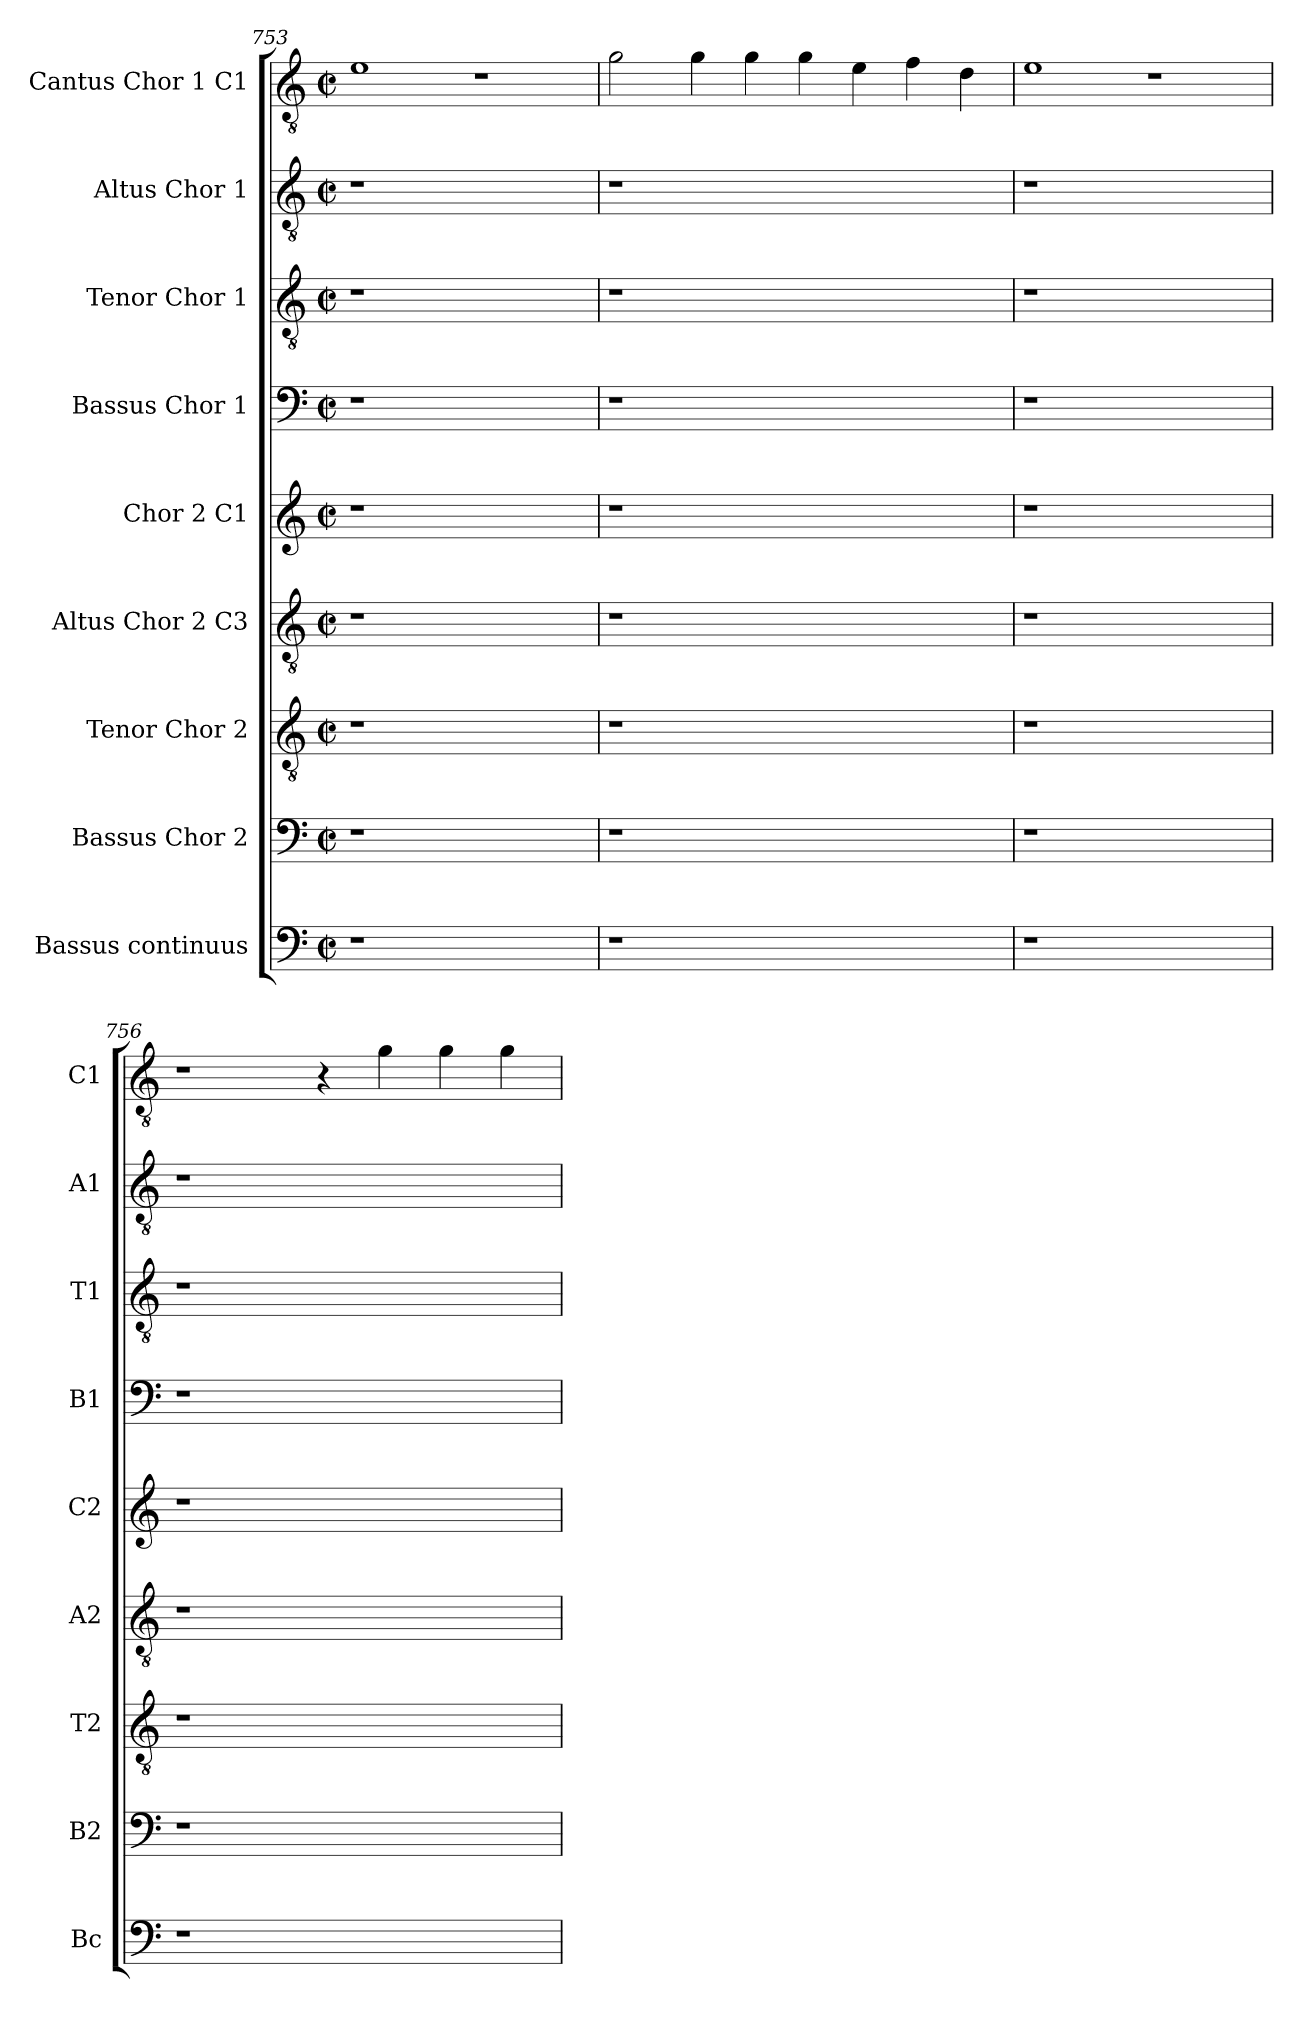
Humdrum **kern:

**kern	**kern	**kern	**kern	**kern	**kern	**kern	**kern	**kern
*part9	*part8	*part7	*part6	*part5	*part4	*part3	*part2	*part1
*staff9	*staff8	*staff7	*staff6	*staff5	*staff4	*staff3	*staff2	*staff1
*I"Bassus continuus	*I"Bassus Chor 2	*I"Tenor Chor 2	*I"Altus Chor 2 C3	*I"Chor 2 C1	*I"Bassus Chor 1	*I"Tenor Chor 1	*I"Altus Chor 1	*I"Cantus Chor 1 C1
*I'Bc	*I'B2	*I'T2	*I'A2	*I'C2	*I'B1	*I'T1	*I'A1	*I'C1
*clefF4	*clefF4	*clefGv2	*clefGv2	*clefG2	*clefF4	*clefGv2	*clefGv2	*clefGv2
*ITrd7c12	*	*	*	*	*	*	*	*
*k[]	*k[]	*k[]	*k[]	*k[]	*k[]	*k[]	*k[]	*k[]
*C:	*C:	*C:	*C:	*C:	*C:	*C:	*C:	*C:
*M2/2	*M2/2	*M2/2	*M2/2	*M2/2	*M2/2	*M2/2	*M2/2	*M2/2
*met(c|)	*met(c|)	*met(c|)	*met(c|)	*met(c|)	*met(c|)	*met(c|)	*met(c|)	*met(c|)
=753	=753	=753	=753	=753	=753	=753	=753	=753
1r	1r	1r	1r	1r	1r	1r	1r	1e
1ryy	1ryy	1ryy	1ryy	1ryy	1ryy	1ryy	1ryy	1r
!!LO:LB:g=z
=754	=754	=754	=754	=754	=754	=754	=754	=754
1r	1r	1r	1r	1r	1r	1r	1r	2g\
.	.	.	.	.	.	.	.	4g\
.	.	.	.	.	.	.	.	4g\
1ryy	1ryy	1ryy	1ryy	1ryy	1ryy	1ryy	1ryy	4g\
.	.	.	.	.	.	.	.	4e\
.	.	.	.	.	.	.	.	4f\
.	.	.	.	.	.	.	.	4d\
=755	=755	=755	=755	=755	=755	=755	=755	=755
1r	1r	1r	1r	1r	1r	1r	1r	1e
1ryy	1ryy	1ryy	1ryy	1ryy	1ryy	1ryy	1ryy	1r
=756	=756	=756	=756	=756	=756	=756	=756	=756
1r	1r	1r	1r	1r	1r	1r	1r	1r
1ryy	1ryy	1ryy	1ryy	1ryy	1ryy	1ryy	1ryy	4r
.	.	.	.	.	.	.	.	4g\
.	.	.	.	.	.	.	.	4g\
.	.	.	.	.	.	.	.	4g\
=	=	=	=	=	=	=	=	=
*-	*-	*-	*-	*-	*-	*-	*-	*-
